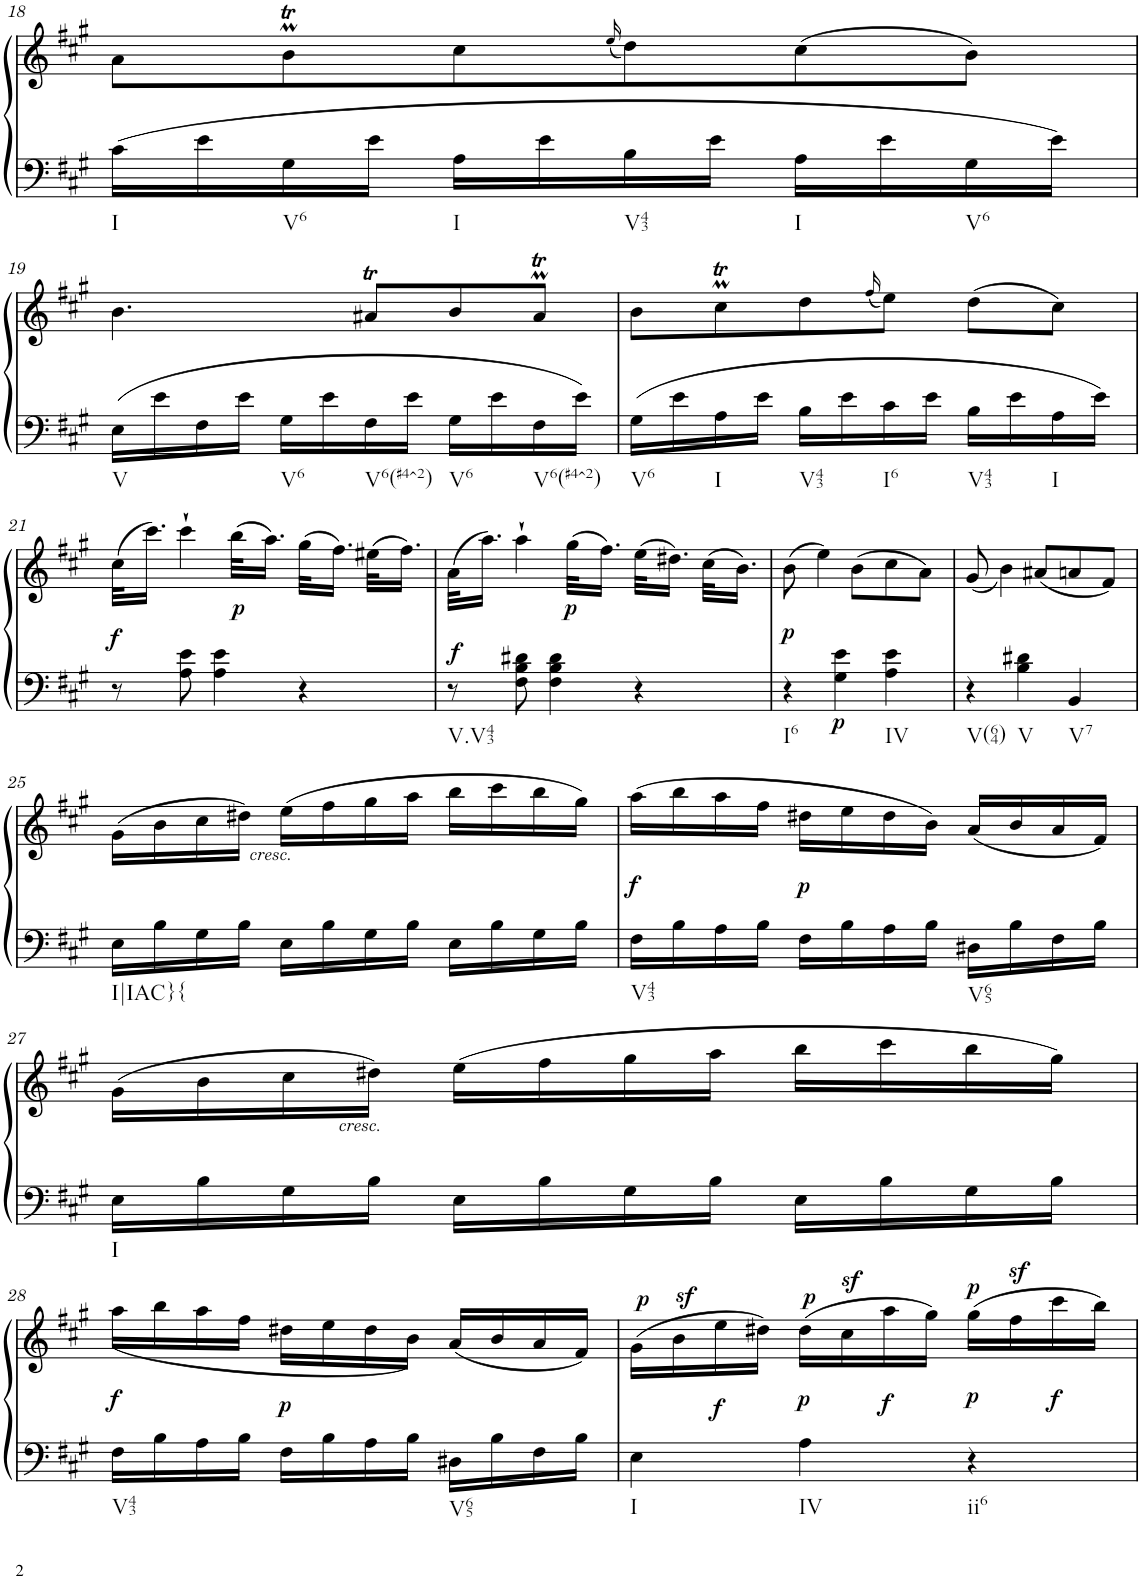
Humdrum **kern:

**kern	**kern	**dynam
*part1	*part1	*part1
*staff2	*staff1	*staff1/2
*I"unbenannt2	*	*
!!LO:PB:g=z
*clefF4	*clefG2	*
*k[f#c#g#]	*k[f#c#g#]	*
*M3/4	*M3/4	*
=18	=18	=18
!LO:TX:b:t=I	!	!
16c#\LL	8a\L	.
16e\	.	.
!LO:TX:b:t=V6	!	!
16G#\	8bTM\	.
16e\JJ	.	.
!LO:TX:b:t=I	!	!
16A\LL	8cc#\	.
16e\	.	.
.	(16qee/	.
!LO:TX:b:t=V43	!	!
16B\	8dd\)	.
16e\JJ	.	.
!LO:TX:b:t=I	!	!
16A\LL	(8cc#\	.
16e\	.	.
!LO:TX:b:t=V6	!	!
16G#\	8b\J)	.
16e\JJ	.	.
!!LO:LB:g=z
=19	=19	=19
!LO:TX:b:t=V	!	!
16E\LL	4.b\	.
16e\	.	.
16F#\	.	.
16e\JJ	.	.
!LO:TX:b:t=V6	!	!
16G#\LL	.	.
16e\	.	.
!LO:TX:b:t=V6(#4^2)	!	!
16F#\	8a#Xt/L	.
16e\JJ	.	.
!LO:TX:b:t=V6	!	!
16G#\LL	8b/	.
16e\	.	.
!LO:TX:b:t=V6(#4^2)	!	!
16F#\	8a#mt/J	.
16e\JJ	.	.
=20	=20	=20
!LO:TX:b:t=V6	!	!
16G#\LL	8b\L	.
16e\	.	.
!LO:TX:b:t=I	!	!
16A\	8cc#tm\	.
16e\JJ	.	.
!LO:TX:b:t=V43	!	!
16B\LL	8dd\	.
16e\	.	.
.	(16qff#/	.
!LO:TX:b:t=I6	!	!
16c#\	8ee\J)	.
16e\JJ	.	.
!LO:TX:b:t=V43	!	!
16B\LL	(8dd\L	.
16e\	.	.
!LO:TX:b:t=I	!	!
16A\	8cc#\J)	.
16e\JJ	.	.
!!LO:LB:g=z
=21	=21	=21
!	!	!LO:DY:b
8r	(32cc#\KLL	f
.	16.ccc#\JJ)	.
8A\ 8e\	4ccc#`\	.
4A\ 4e\	.	.
!	!	!LO:DY:b
.	(32bb\KLL	p
.	16.aa\JJ)	.
4r	(32gg#\KLL	.
.	16.ff#\JJ)	.
.	(32ee#X\KLL	.
.	16.ff#\JJ)	.
=22	=22	=22
!LO:TX:b:t=V.V43	!	!
!	!	!LO:DY:a=2
8r	(32a\KLL	f
.	16.aa\JJ)	.
8F#\ 8B\ 8d#X\	4aa`\	.
4F#\ 4B\ 4d#\	.	.
!	!	!LO:DY:b
.	(32gg#\KLL	p
.	16.ff#\JJ)	.
4r	(32ee\KLL	.
.	16.dd#X\JJ)	.
.	(32cc#\KLL	.
.	16.b\JJ)	.
=23	=23	=23
!LO:TX:b:t=I6	!	!
!	!	!LO:DY:b
4r	(8b\	p
.	4ee\)	.
!	!	!LO:DY:b=2
4G#\ 4e\	.	p
.	(8b\L	.
!LO:TX:b:t=IV	!	!
4A\ 4e\	8cc#\	.
.	8a\J)	.
=24	=24	=24
!LO:TX:b:t=V(64)	!	!
4r	(<8g#/	.
.	4b\)	.
!LO:TX:b:t=V	!	!
4B\ 4d#X\	.	.
.	(8a#X/L	.
!LO:TX:b:t=V7	!	!
4BB/	8an/	.
.	8f#/J)	.
!!LO:LB:g=z
=25	=25	=25
!LO:TX:b:t=I|IAC}{	!	!
16E\LL	(16g#\LL	.
16B\	16b\	.
!	!LO:TX:b:i:t=cresc.	!
16G#\	16cc#\	.
16B\JJ	16dd#X\JJ)	.
16E\LL	(16ee\LL	.
16B\	16ff#\	.
16G#\	16gg#\	.
16B\JJ	16aa\JJ	.
16E\LL	16bb\LL	.
16B\	16ccc#\	.
16G#\	16bb\	.
16B\JJ	16gg#\JJ)	.
=26	=26	=26
!LO:TX:b:t=V43	!	!
!	!	!LO:DY:b
16F#\LL	(16aa\LL	f
16B\	16bb\	.
16A\	16aa\	.
16B\JJ	16ff#\JJ	.
!	!	!LO:DY:b
16F#\LL	16dd#X\LL	p
16B\	16ee\	.
16A\	16dd#\	.
16B\JJ	16b\JJ)	.
!LO:TX:b:t=V65	!	!
16D#X\LL	(16a/LL	.
16B\	16b/	.
16F#\	16a/	.
16B\JJ	16f#/JJ)	.
!!LO:LB:g=z
=27	=27	=27
!LO:TX:b:t=I	!	!
16E\LL	(16g#\LL	.
16B\	16b\	.
!	!LO:TX:b:i:t=cresc.	!
16G#\	16cc#\	.
16B\JJ	16dd#X\JJ)	.
16E\LL	(16ee\LL	.
16B\	16ff#\	.
16G#\	16gg#\	.
16B\JJ	16aa\JJ	.
16E\LL	16bb\LL	.
16B\	16ccc#\	.
16G#\	16bb\	.
16B\JJ	16gg#\JJ)	.
!!LO:LB:g=z
=28	=28	=28
!LO:TX:b:t=V43	!	!
!	!	!LO:DY:b
16F#\LL	(<16aa\LL	f
16B\	16bb\	.
16A\	16aa\	.
16B\JJ	16ff#\JJ	.
!	!	!LO:DY:b
16F#\LL	16dd#X\LL	p
16B\	16ee\	.
16A\	16dd#\	.
16B\JJ	16b\JJ)	.
!LO:TX:b:t=V65	!	!
16D#X\LL	(16a/LL	.
16B\	16b/	.
16F#\	16a/	.
16B\JJ	16f#/JJ)	.
=29	=29	=29
!LO:TX:b:t=I	!	!
!	!	!LO:DY:a
4E\	(16g#\LL	p
.	16bz>\	.
!	!	!LO:DY:b
.	16ee\	f
.	16dd#X\JJ)	.
!LO:TX:b:t=IV	!	!
!	!	!LO:DY:a
!	!	!LO:DY:n=1:b
4A\	(16dd#\LL	p p
.	16cc#z>\	.
!	!	!LO:DY:n=2:b
.	16aa\	f
.	16gg#\JJ)	.
!LO:TX:b:t=ii6	!	!
!	!	!LO:DY:n=3:b
!	!	!LO:DY:n=4:a
4r	(16gg#\LL	p p
.	16ff#z>\	.
!	!	!LO:DY:n=5:b
.	16ccc#\	f
.	16bb\JJ)	.
=	=	=
*-	*-	*-
